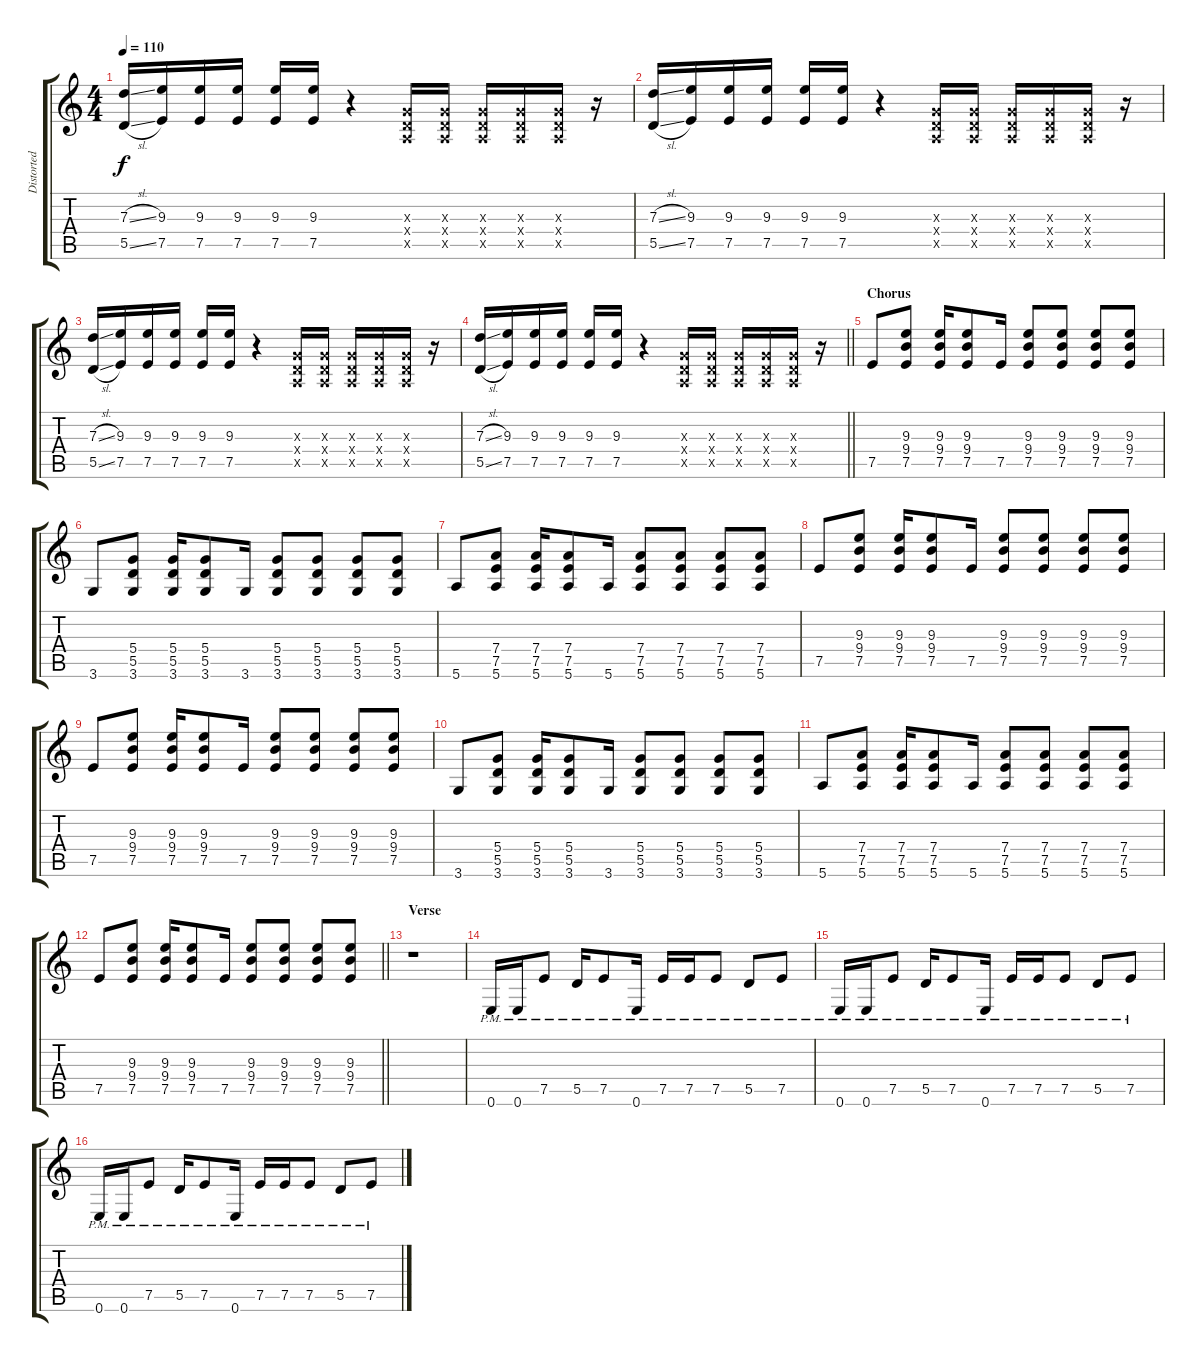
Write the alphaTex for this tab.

\track ("Distorted guitar" "Distorted ") {instrument distortionguitar}
\staff {score tabs}
\tuning (E4 B3 G3 D3 A2 E2) {hide}
\ts (4 4)
\tempo 110
\clef g2
\ks c
(7.3{sl} 5.5{sl}).16{dy f} (9.3 7.5).16 (9.3 7.5).16 (9.3 7.5).16 (9.3 7.5).16 (9.3 7.5).16 r.4 (0.3{x} 0.4{x} 0.5{x}).16 (0.3{x} 0.4{x} 0.5{x}).16 (0.3{x} 0.4{x} 0.5{x}).16 (0.3{x} 0.4{x} 0.5{x}).16 (0.3{x} 0.4{x} 0.5{x}).16 r.16 |
(7.3{sl} 5.5{sl}).16 (9.3 7.5).16 (9.3 7.5).16 (9.3 7.5).16 (9.3 7.5).16 (9.3 7.5).16 r.4 (0.3{x} 0.4{x} 0.5{x}).16 (0.3{x} 0.4{x} 0.5{x}).16 (0.3{x} 0.4{x} 0.5{x}).16 (0.3{x} 0.4{x} 0.5{x}).16 (0.3{x} 0.4{x} 0.5{x}).16 r.16 |
(7.3{sl} 5.5{sl}).16 (9.3 7.5).16 (9.3 7.5).16 (9.3 7.5).16 (9.3 7.5).16 (9.3 7.5).16 r.4 (0.3{x} 0.4{x} 0.5{x}).16 (0.3{x} 0.4{x} 0.5{x}).16 (0.3{x} 0.4{x} 0.5{x}).16 (0.3{x} 0.4{x} 0.5{x}).16 (0.3{x} 0.4{x} 0.5{x}).16 r.16 |
\barLineRight lightlight
(7.3{sl} 5.5{sl}).16 (9.3 7.5).16 (9.3 7.5).16 (9.3 7.5).16 (9.3 7.5).16 (9.3 7.5).16 r.4 (0.3{x} 0.4{x} 0.5{x}).16 (0.3{x} 0.4{x} 0.5{x}).16 (0.3{x} 0.4{x} 0.5{x}).16 (0.3{x} 0.4{x} 0.5{x}).16 (0.3{x} 0.4{x} 0.5{x}).16 r.16 |
\section ("" "Chorus")
7.5.8 (9.3 9.4 7.5).8 (9.3 9.4 7.5).16 (9.3 9.4 7.5).8 7.5.16 (9.3 9.4 7.5).8 (9.3 9.4 7.5).8 (9.3 9.4 7.5).8 (9.3 9.4 7.5).8 |
3.6.8 (5.4 5.5 3.6).8 (5.4 5.5 3.6).16 (5.4 5.5 3.6).8 3.6.16 (5.4 5.5 3.6).8 (5.4 5.5 3.6).8 (5.4 5.5 3.6).8 (5.4 5.5 3.6).8 |
5.6.8 (7.4 7.5 5.6).8 (7.4 7.5 5.6).16 (7.4 7.5 5.6).8 5.6.16 (7.4 7.5 5.6).8 (7.4 7.5 5.6).8 (7.4 7.5 5.6).8 (7.4 7.5 5.6).8 |
7.5.8 (9.3 9.4 7.5).8 (9.3 9.4 7.5).16 (9.3 9.4 7.5).8 7.5.16 (9.3 9.4 7.5).8 (9.3 9.4 7.5).8 (9.3 9.4 7.5).8 (9.3 9.4 7.5).8 |
7.5.8 (9.3 9.4 7.5).8 (9.3 9.4 7.5).16 (9.3 9.4 7.5).8 7.5.16 (9.3 9.4 7.5).8 (9.3 9.4 7.5).8 (9.3 9.4 7.5).8 (9.3 9.4 7.5).8 |
3.6.8 (5.4 5.5 3.6).8 (5.4 5.5 3.6).16 (5.4 5.5 3.6).8 3.6.16 (5.4 5.5 3.6).8 (5.4 5.5 3.6).8 (5.4 5.5 3.6).8 (5.4 5.5 3.6).8 |
5.6.8 (7.4 7.5 5.6).8 (7.4 7.5 5.6).16 (7.4 7.5 5.6).8 5.6.16 (7.4 7.5 5.6).8 (7.4 7.5 5.6).8 (7.4 7.5 5.6).8 (7.4 7.5 5.6).8 |
\barLineRight lightlight
7.5.8 (9.3 9.4 7.5).8 (9.3 9.4 7.5).16 (9.3 9.4 7.5).8 7.5.16 (9.3 9.4 7.5).8 (9.3 9.4 7.5).8 (9.3 9.4 7.5).8 (9.3 9.4 7.5).8 |
\section ("" "Verse")
r.1 |
0.6{pm}.16 0.6{pm}.16 7.5{pm}.8 5.5{pm}.16 7.5{pm}.8 0.6{pm}.16 7.5{pm}.16 7.5{pm}.16 7.5{pm}.8 5.5{pm}.8 7.5{pm}.8 |
0.6{pm}.16 0.6{pm}.16 7.5{pm}.8 5.5{pm}.16 7.5{pm}.8 0.6{pm}.16 7.5{pm}.16 7.5{pm}.16 7.5{pm}.8 5.5{pm}.8 7.5{pm}.8 |
0.6{pm}.16 0.6{pm}.16 7.5{pm}.8 5.5{pm}.16 7.5{pm}.8 0.6{pm}.16 7.5{pm}.16 7.5{pm}.16 7.5{pm}.8 5.5{pm}.8 7.5{pm}.8
